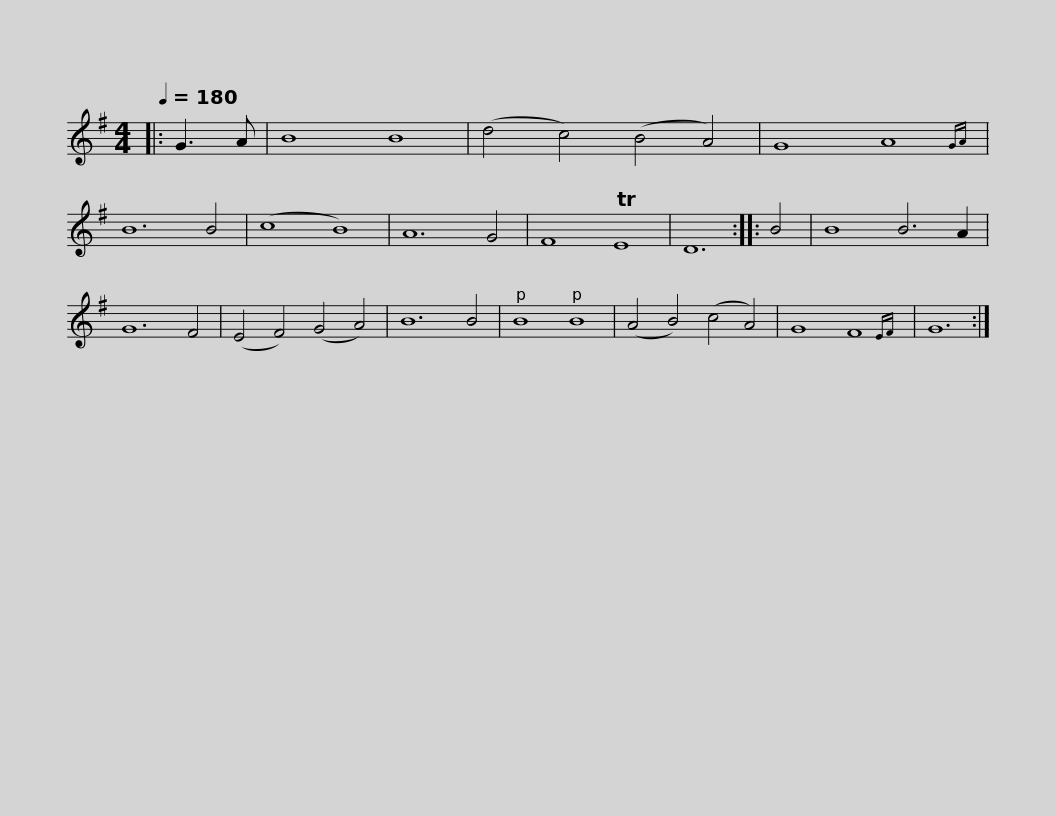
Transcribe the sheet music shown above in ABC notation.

X:1
L:1/8
Q:1/4=180
M:4/4
I:linebreak $
K:G
V:1 treble
V:1
|: G3 A | B8 B8 | (d4 c4) (B4 A4) | G8 A8{GA} | B12 B4 | %5
 (c8 B8) | A12 G4 | F8 TE8 | D12 :: B4 |$ %10
 B8 B6 A2 | G12 F4 | (E4 F4) (G4 A4) | B12 B4 | B8 B8 | %15
 (A4 B4) (c4 A4) | G8 F8{EF} | G12 :| %18
